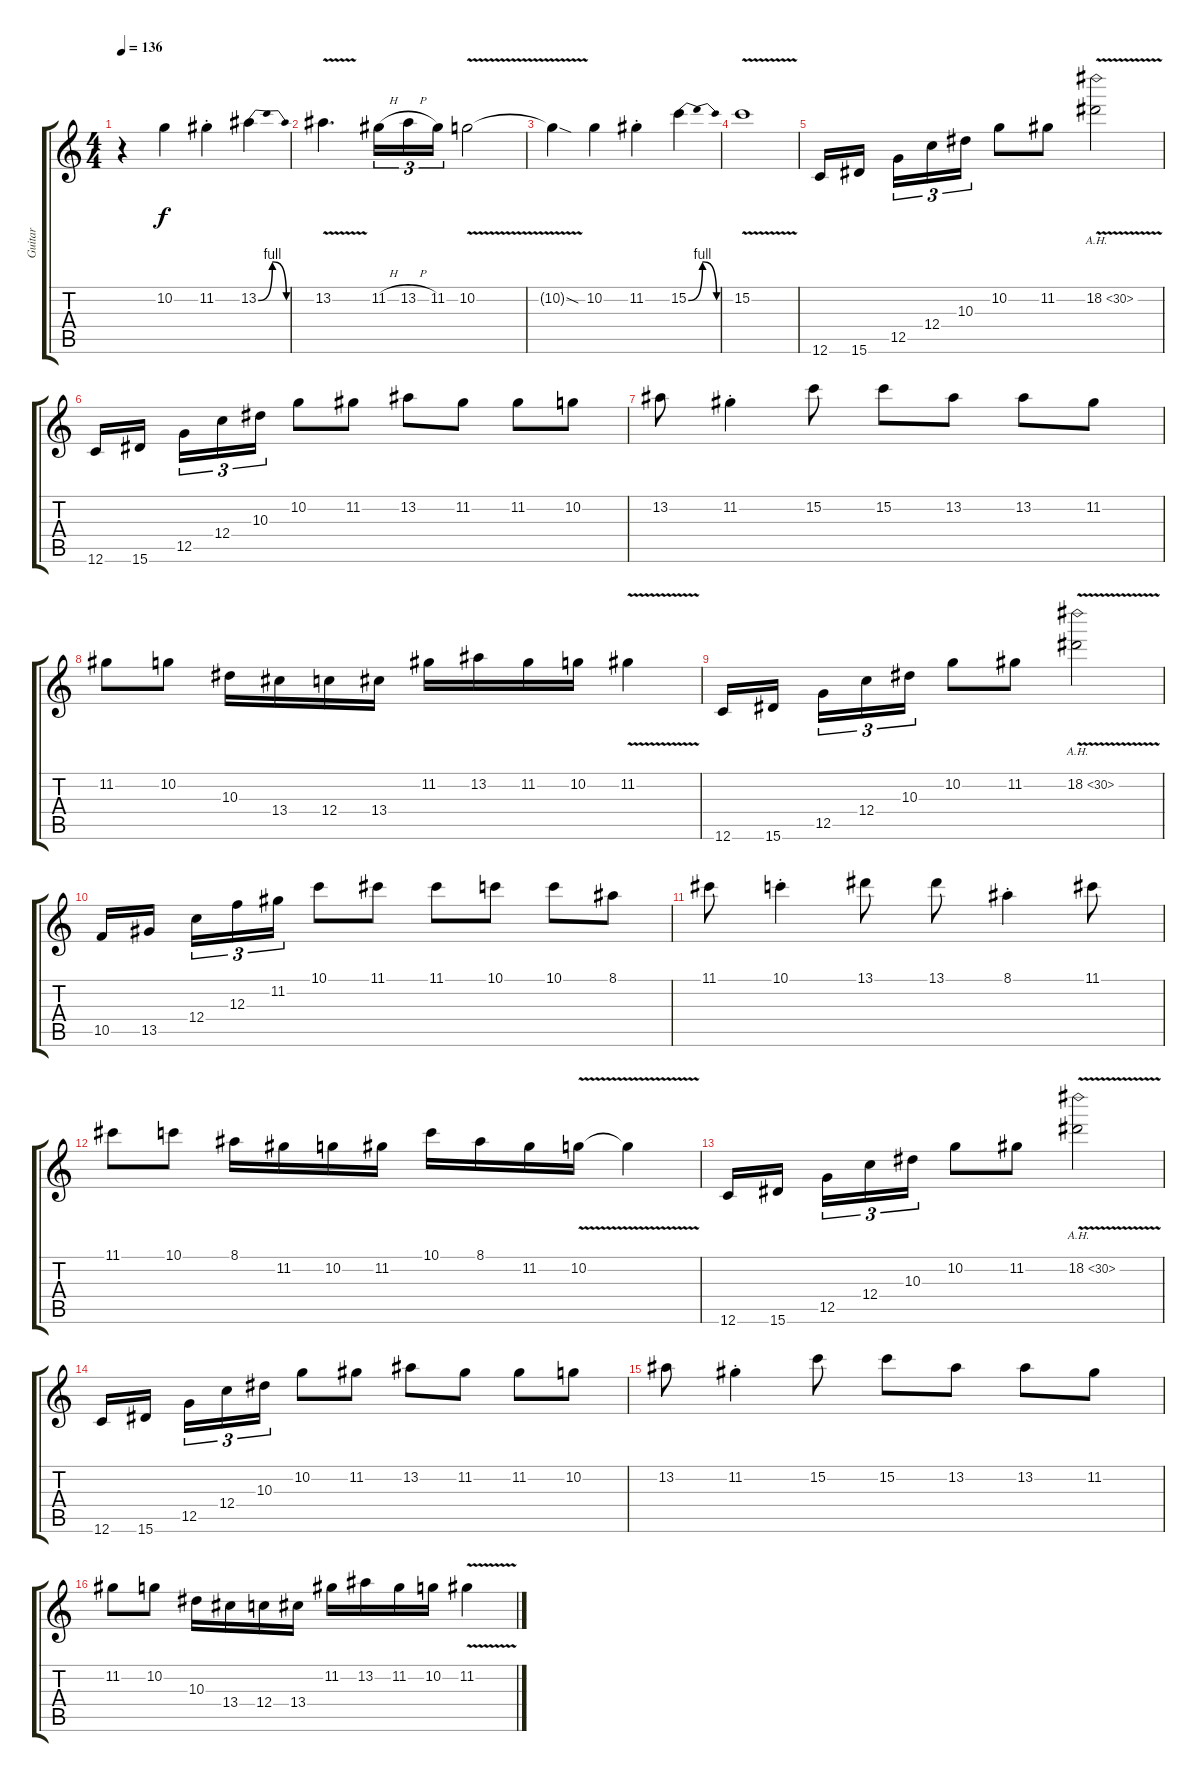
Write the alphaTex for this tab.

\track ("Guitar" "Guitar") {instrument overdrivenguitar}
\staff {score tabs}
\tuning (D4 A3 F3 C3 G2 C2) {hide}
\ts (4 4)
\tempo 136
\clef g2
\ks c
r.4{dy f} 10.2.4 11.2{st}.4 13.2{be (bendrelease 0 0 20 4 20 4 60 0)}.4 |
13.2{v}.4{d} 11.2{h}.16{tu (3 2)} 13.2{h}.16{tu (3 2)} 11.2.16{tu (3 2)} 10.2{v}.2 |
10.2{sod t}.4{volume 7} 10.2.4 11.2{st}.4 15.2{be (bendrelease 0 0 20 4 20 4 60 0)}.4 |
15.2{v}.1 |
12.6.16 15.6.16{beam splitsecondary} 12.5.16{tu (3 2)} 12.4.16{tu (3 2)} 10.3.16{tu (3 2)} 10.2.8 11.2.8 18.2{ah 12 v}.2 |
12.6.16 15.6.16{beam splitsecondary} 12.5.16{tu (3 2)} 12.4.16{tu (3 2)} 10.3.16{tu (3 2)} 10.2.8 11.2.8 13.2.8 11.2.8 11.2.8 10.2.8 |
13.2.8{volume 4} 11.2{st}.4 15.2.8 15.2.8 13.2.8 13.2.8 11.2.8 |
11.2.8 10.2.8 10.3.16 13.4.16 12.4.16 13.4.16 11.2.16 13.2.16 11.2.16 10.2.16 11.2{v}.4 |
12.6.16 15.6.16{beam splitsecondary} 12.5.16{tu (3 2)} 12.4.16{tu (3 2)} 10.3.16{tu (3 2)} 10.2.8 11.2.8 18.2{ah 12 v}.2 |
10.5.16 13.5.16{beam splitsecondary} 12.4.16{tu (3 2)} 12.3.16{tu (3 2)} 11.2.16{tu (3 2)} 10.1.8 11.1.8 11.1.8 10.1.8 10.1.8 8.1.8 |
11.1.8{volume 2} 10.1{st}.4 13.1.8 13.1.8 8.1{st}.4 11.1.8 |
11.1.8 10.1.8 8.1.16 11.2.16 10.2.16 11.2.16 10.1.16 8.1.16 11.2.16 10.2{v}.16 10.2{t}.4 |
12.6.16 15.6.16{beam splitsecondary} 12.5.16{tu (3 2)} 12.4.16{tu (3 2)} 10.3.16{tu (3 2)} 10.2.8 11.2.8 18.2{ah 12 v}.2 |
12.6.16 15.6.16{beam splitsecondary} 12.5.16{tu (3 2)} 12.4.16{tu (3 2)} 10.3.16{tu (3 2)} 10.2.8 11.2.8 13.2.8 11.2.8 11.2.8 10.2.8 |
13.2.8{volume 1} 11.2{st}.4 15.2.8 15.2.8 13.2.8 13.2.8 11.2.8 |
11.2.8 10.2.8 10.3.16 13.4.16 12.4.16 13.4.16 11.2.16 13.2.16 11.2.16 10.2.16 11.2{v}.4
